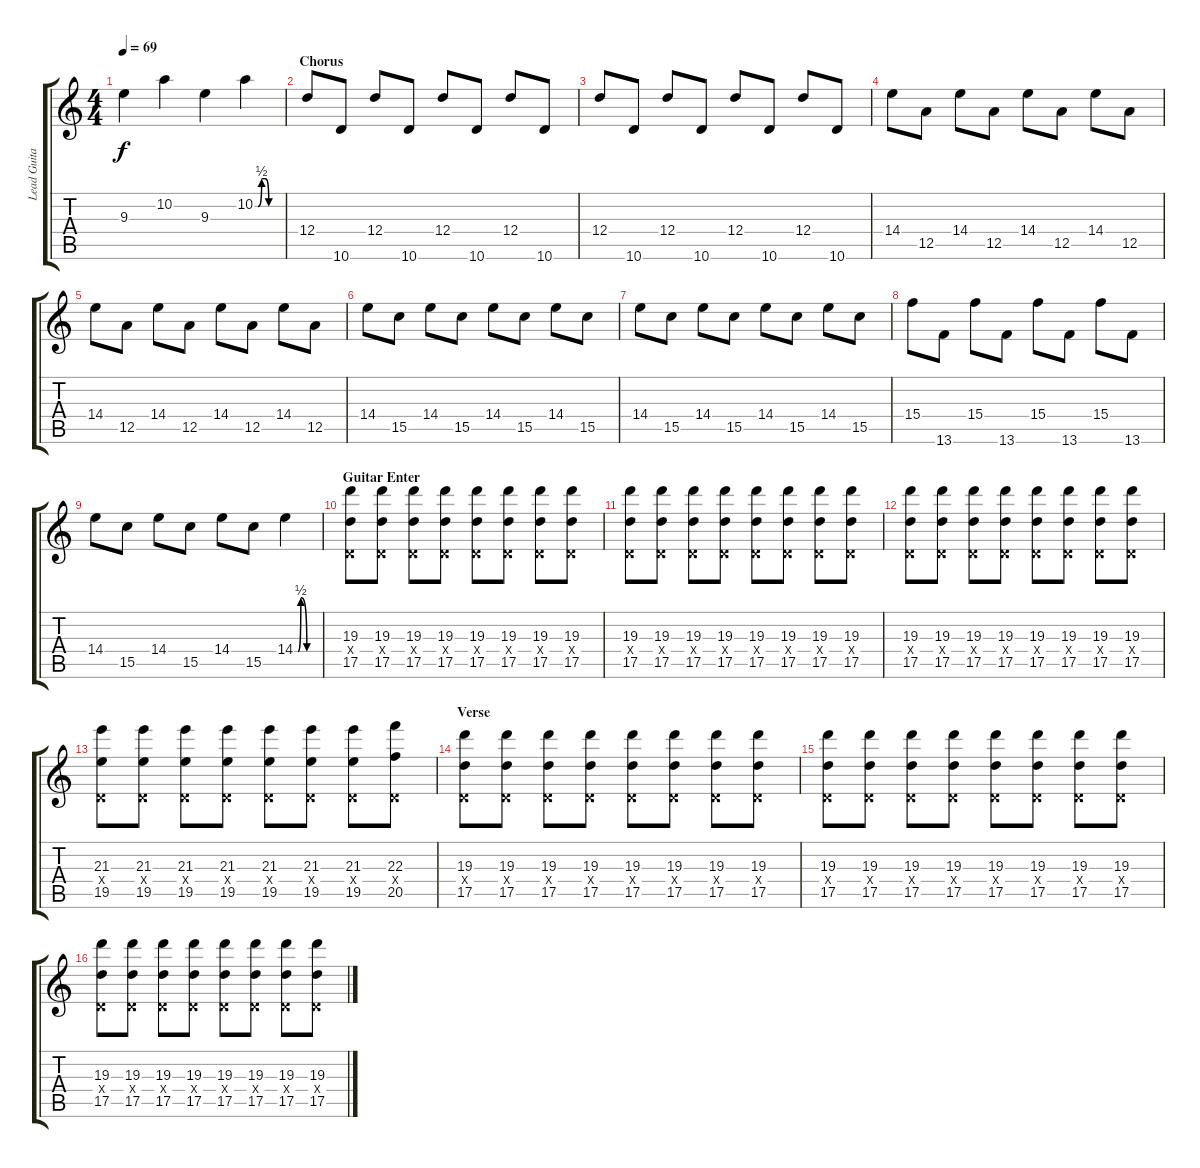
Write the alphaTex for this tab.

\track ("Lead Guitar 2" "Lead Guita") {instrument distortionguitar}
\staff {score tabs}
\tuning (E4 B3 G3 D3 A2 E2) {hide}
\ts (4 4)
\tempo 69
\clef g2
\ks c
9.3.4{dy f} 10.2.4 9.3.4 10.2{be (custom 0 0 7 0 15 2 23 2 31 0 45 0 60 0)}.4 |
\section ("" "Chorus")
12.4.8 10.6.8 12.4.8 10.6.8 12.4.8 10.6.8 12.4.8 10.6.8 |
12.4.8 10.6.8 12.4.8 10.6.8 12.4.8 10.6.8 12.4.8 10.6.8 |
14.4.8 12.5.8 14.4.8 12.5.8 14.4.8 12.5.8 14.4.8 12.5.8 |
14.4.8 12.5.8 14.4.8 12.5.8 14.4.8 12.5.8 14.4.8 12.5.8 |
14.4.8 15.5.8 14.4.8 15.5.8 14.4.8 15.5.8 14.4.8 15.5.8 |
14.4.8 15.5.8 14.4.8 15.5.8 14.4.8 15.5.8 14.4.8 15.5.8 |
15.4.8 13.6.8 15.4.8 13.6.8 15.4.8 13.6.8 15.4.8 13.6.8 |
14.4.8 15.5.8 14.4.8 15.5.8 14.4.8 15.5.8 14.4{be (custom 0 0 8 0 15 2 30 0 45 0 60 0)}.4 |
\section ("" "Guitar Enter")
(19.3 0.4{x} 17.5).8 (19.3 0.4{x} 17.5).8 (19.3 0.4{x} 17.5).8 (19.3 0.4{x} 17.5).8 (19.3 0.4{x} 17.5).8 (19.3 0.4{x} 17.5).8 (19.3 0.4{x} 17.5).8 (19.3 0.4{x} 17.5).8 |
(19.3 0.4{x} 17.5).8 (19.3 0.4{x} 17.5).8 (19.3 0.4{x} 17.5).8 (19.3 0.4{x} 17.5).8 (19.3 0.4{x} 17.5).8 (19.3 0.4{x} 17.5).8 (19.3 0.4{x} 17.5).8 (19.3 0.4{x} 17.5).8 |
(19.3 0.4{x} 17.5).8 (19.3 0.4{x} 17.5).8 (19.3 0.4{x} 17.5).8 (19.3 0.4{x} 17.5).8 (19.3 0.4{x} 17.5).8 (19.3 0.4{x} 17.5).8 (19.3 0.4{x} 17.5).8 (19.3 0.4{x} 17.5).8 |
(21.3 0.4{x} 19.5).8 (21.3 0.4{x} 19.5).8 (21.3 0.4{x} 19.5).8 (21.3 0.4{x} 19.5).8 (21.3 0.4{x} 19.5).8 (21.3 0.4{x} 19.5).8 (21.3 0.4{x} 19.5).8 (22.3 0.4{x} 20.5).8 |
\section ("" "Verse")
(19.3 0.4{x} 17.5).8 (19.3 0.4{x} 17.5).8 (19.3 0.4{x} 17.5).8 (19.3 0.4{x} 17.5).8 (19.3 0.4{x} 17.5).8 (19.3 0.4{x} 17.5).8 (19.3 0.4{x} 17.5).8 (19.3 0.4{x} 17.5).8 |
(19.3 0.4{x} 17.5).8 (19.3 0.4{x} 17.5).8 (19.3 0.4{x} 17.5).8 (19.3 0.4{x} 17.5).8 (19.3 0.4{x} 17.5).8 (19.3 0.4{x} 17.5).8 (19.3 0.4{x} 17.5).8 (19.3 0.4{x} 17.5).8 |
(19.3 0.4{x} 17.5).8 (19.3 0.4{x} 17.5).8 (19.3 0.4{x} 17.5).8 (19.3 0.4{x} 17.5).8 (19.3 0.4{x} 17.5).8 (19.3 0.4{x} 17.5).8 (19.3 0.4{x} 17.5).8 (19.3 0.4{x} 17.5).8
